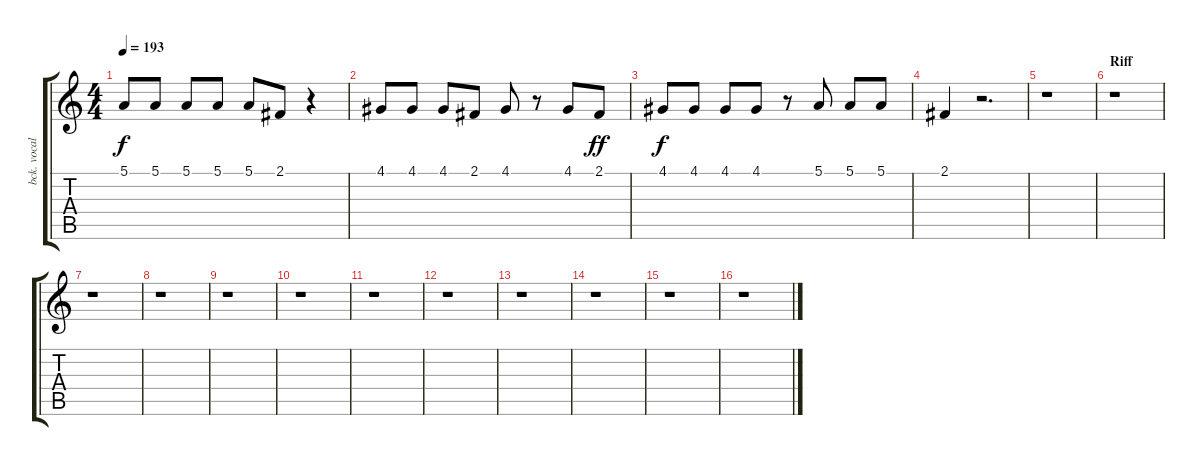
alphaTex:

\track ("bck. vocal" "bck. vocal") {instrument choiraahs}
\staff {score tabs}
\tuning (E4 B3 G3 D3 A2 E2) {hide}
\ts (4 4)
\tempo 193
\clef g2
\ks c
5.1.8{dy f} 5.1.8 5.1.8 5.1.8 5.1.8 2.1.8 r.4 |
4.1.8 4.1.8 4.1.8 2.1.8 4.1.8 r.8 4.1.8 2.1.8{dy ff} |
4.1.8{dy f} 4.1.8 4.1.8 4.1.8 r.8 5.1.8 5.1.8 5.1.8 |
2.1.4 r.2{d} |
r.1 |
\section ("" "Riff")
r.1 |
r.1 |
r.1 |
r.1 |
r.1 |
r.1 |
r.1 |
r.1 |
r.1 |
r.1 |
r.1
